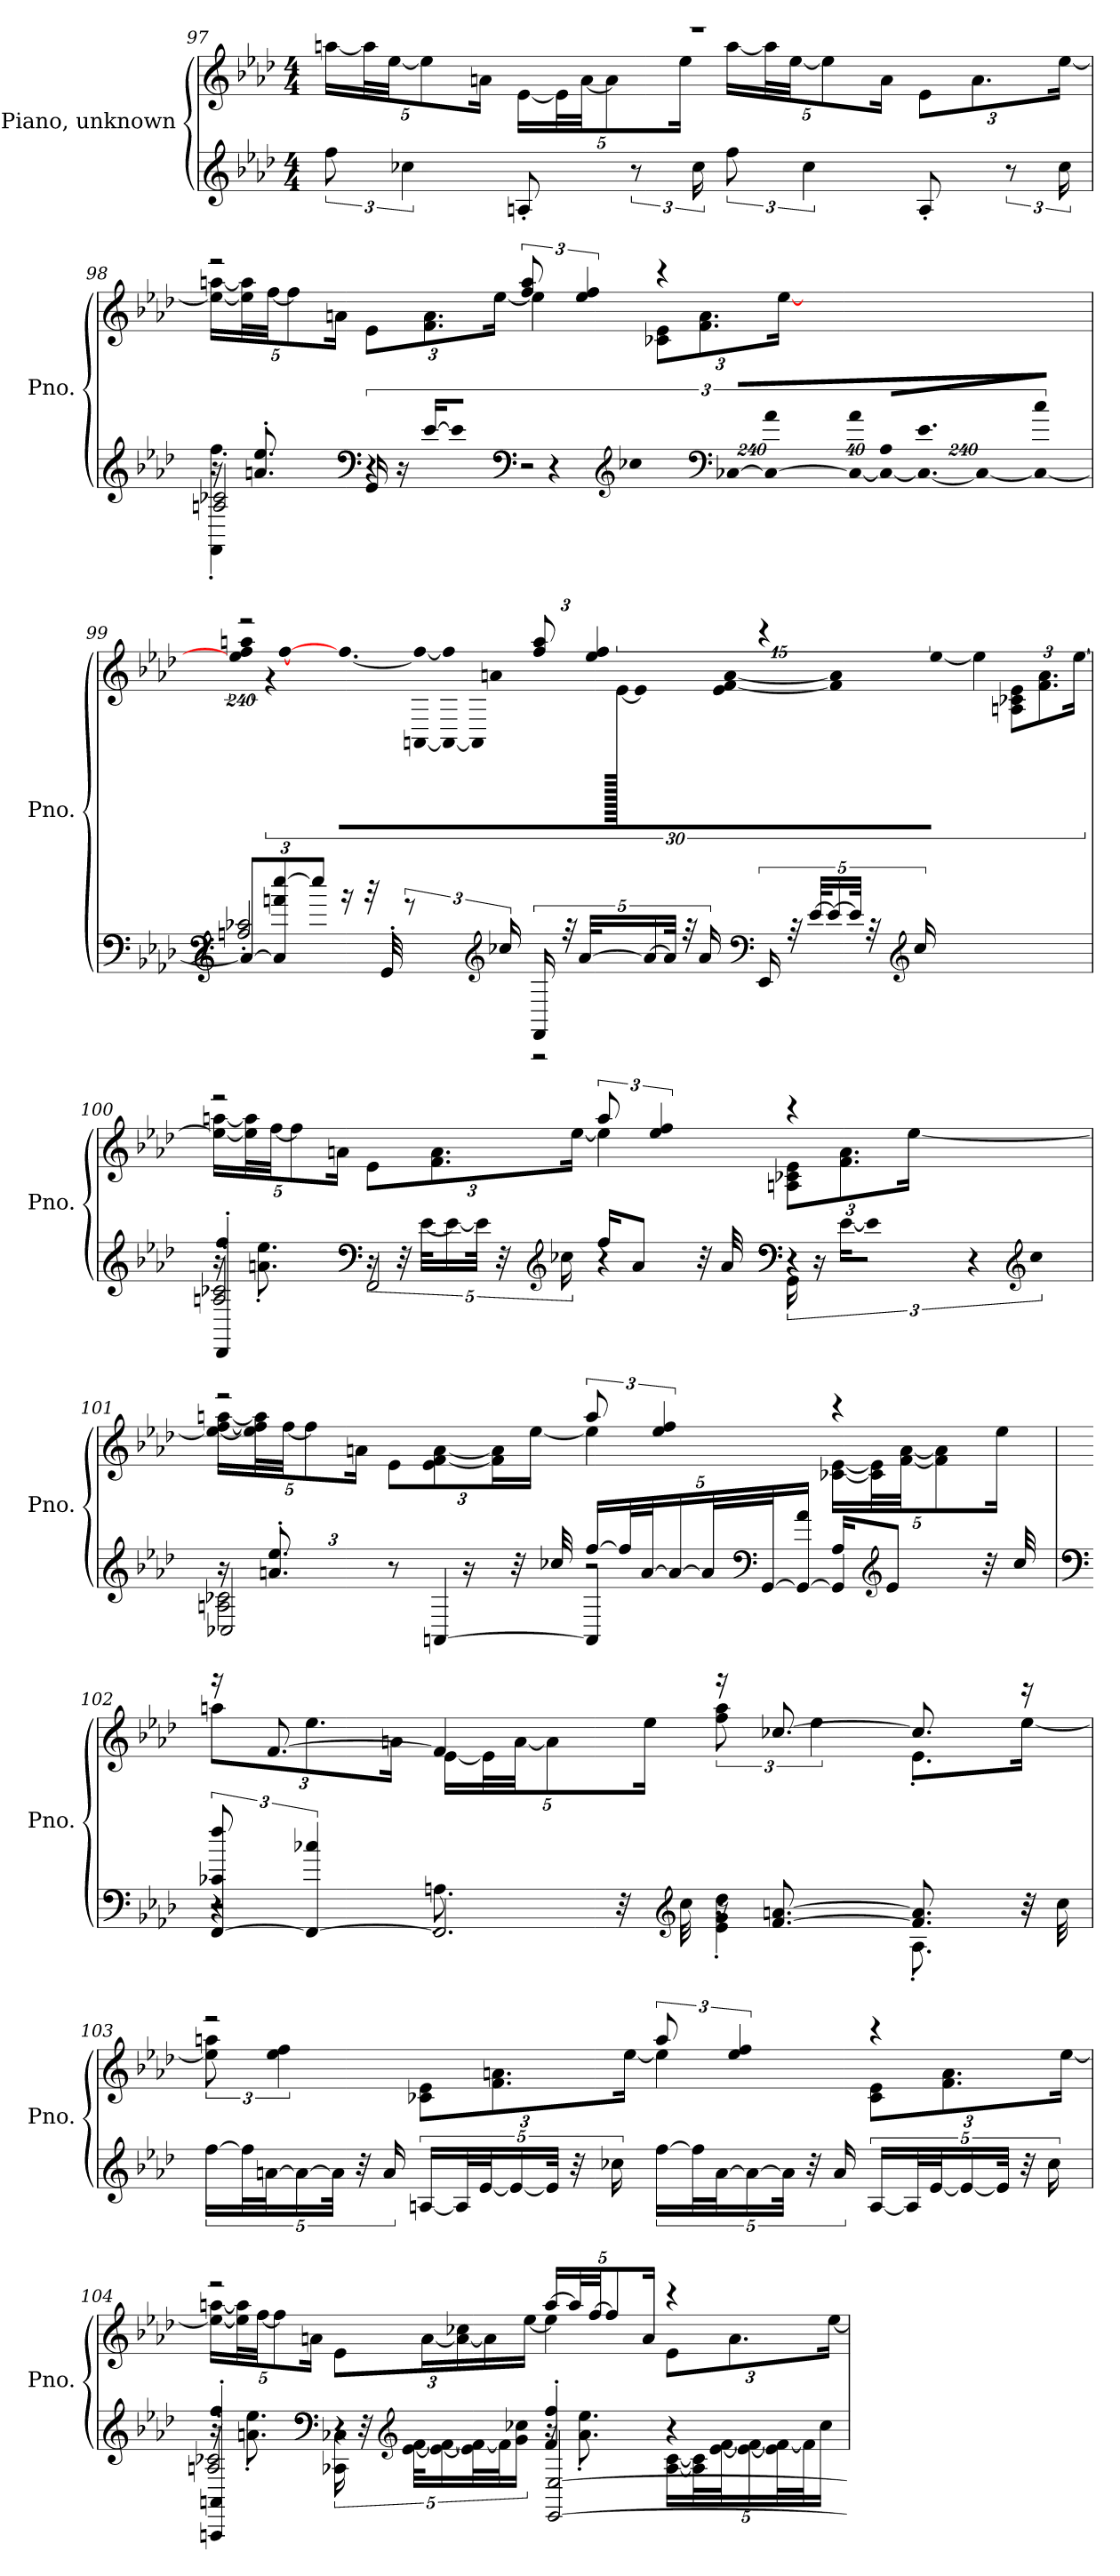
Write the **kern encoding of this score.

**kern	**kern
*part1	*part1
*staff2	*staff1
*I"Piano, unknown	*
*I'Pno.	*
!!LO:LB:g=z
*clefG2	*clefG2
*k[b-e-a-d-]	*k[b-e-a-d-]
*M4/4	*M4/4
=97	=97
*	*^
*	*	*Xbrackettup
12ff\	1r	[20aan\LL
.	.	40aa\L]
.	.	[40ee-\JJ
6cc-X\	.	.
.	.	10ee-\]
.	.	20an\Jk
8An'/	.	[20e-\LL
.	.	40e-\L]
.	.	[40a\JJ
.	.	10a\]
12r	.	.
.	.	20ee-\Jk
24cc-\	.	.
12ff\	.	[20aa\LL
.	.	40aa\L]
.	.	[40ee-\JJ
6cc-\	.	.
.	.	10ee-\]
.	.	20a\Jk
8A'/	.	12e-\L
.	.	12.a\
12r	.	.
24cc-\	.	[24ee-\Jk
!!LO:PB:g=z	!!
=98	=98	=98
*^	*	*
*	*^	*	*
16r	4FF\' 4ff\'	2An/' 2c-X/'	2r	20ee-\_ [20aan\LL
.	.	.	.	40ee-\] 40aa\]L
8.an/' 8.ee-/'	.	.	.	.
.	.	.	.	[40ff\JJ
.	.	.	.	10ff\]
.	.	.	.	20an\Jk
*clefF4	*	*	*	*
24GG/	4r	.	.	12e-\L
24r	.	.	.	.
[24e-/LL	.	.	.	12.f\ 12.a\
16e-/JJ]	.	.	.	.
32r	.	.	.	.
.	.	.	.	[24ee-\Jk
*clefG2	*	*	*	*
32cc-X/	.	.	.	.
*clefF4	*	*	*	*
*Xbrackettup	*	*	*	*
!LO:N:vis=16	!	!	!	!
*	*	*	*brackettup	*
[1920%137C-X/KL	2r	2r	12ff/ 12aa/	4ee-\]
!LO:N:vis=8	!	!	!	!
960%137C-/_ 960%137a/	.	.	.	.
.	.	.	6ee-/ 6ff/	.
!LO:N:vis=32	!	!	!	!
640%23C-/_ 640%23a/Jkk	.	.	.	.
!LO:N:vis=16	!	!	!	!
*	*	*	*	*Xbrackettup
1920%137C-/_ 1920%137A/LL	.	.	4r	12c-X\ 12e-\L
!LO:N:vis=16.	!	!	!	!
960%103C-/_ 960%103e-/	.	.	.	.
.	.	.	.	12.f\ 12.a\
!LO:N:vis=32	!	!	!	!
640%23C-/L_	.	.	.	.
.	.	.	.	[24ee-\Jk
!LO:N:vis=32	!	!	!	!
640%23C-/_ 640%23cc-/JJJ	.	.	.	.
.	1920ryy	1920ryy	1920ryy	1920ryy
*	*v	*v	*	*
!!LO:LB:g=z	!!
=99	=99	=99	=99
*	*	*	*brackettup
*	*^	*	*
!	!	!	!	!LO:N:vis=16
*	*v	*v	*	*
12C-/L_	2An/' 2c-X/'	2r	1920%137ee-\] 1920%137ff\ 1920%137aan\
!	!	!	!LO:N:vis=64
.	.	.	960%17r
12C-/] 12an/ [12ee-/	.	.	.
!	!	!	!LO:N:vis=64
.	.	.	[960%17ff\
.	.	.	1920ryy
!	!	!	!LO:N:vis=32.
.	.	.	1920%103ff\LLL_
!	!	!	!LO:N:vis=64
.	.	.	[960%17AAn\ 960%17ff\_L
12ee-/J]	.	.	.
!	!	!	!LO:N:vis=64
.	.	.	960%17AA\_ 960%17ff\]
!	!	!	!LO:N:vis=64
.	.	.	960%17AA\J]
!	!	!	!LO:N:vis=32
.	.	.	640%23an\JJ
16r	.	.	[1920e-\
.	.	.	640%53e-\]
32r	.	.	.
.	.	.	12e-\ [12f\ [12a\
32GG'/	.	.	.
*brackettup	*	*	*
12r	.	.	.
.	.	.	24f\] 24a\]L
*clefG2	*	*	*
24cc-X/	.	.	[24ee-\JJ
20FF/	2r	12ff/ 12aa/	4ee-\]
40r	.	.	.
[40a/KLL	.	.	.
.	.	6ee-/ 6ff/	.
20a/_	.	.	.
40a/JJk]	.	.	.
40r	.	.	.
20a/	.	.	.
*clefF4	*	*	*
*	*	*	*Xbrackettup
20EE-/	.	4r	12An\ 12c-X\ 12e-\L
40r	.	.	.
[40e-/KLL	.	.	.
.	.	.	12.f\ 12.a\
20e-/_	.	.	.
40e-/JJk]	.	.	.
40r	.	.	.
*clefG2	*	*	*
20cc-/	.	.	.
.	.	.	[24ee-\Jk
!!LO:LB:g=z	!!
=100	=100	=100	=100
*	*^	*	*
2An/' 2c-X/'	16r	4DD-/' 4ff/'	2r	20ee-\_ [20aan\LL
.	.	.	.	40ee-\] 40aa\]L
.	8.an\' 8.ee-\'	.	.	.
.	.	.	.	[40ff\JJ
.	.	.	.	10ff\]
.	.	.	.	20an\Jk
*clefF4	*	*	*	*
.	20r	2FF/	.	12e-\L
.	40r	.	.	.
.	[40e-\KLL	.	.	.
.	.	.	.	12.f\ 12.a\
.	20e-\_	.	.	.
.	40e-\JJk]	.	.	.
.	40r	.	.	.
*clefG2	*	*	*	*
.	20cc-X\	.	.	.
.	.	.	.	[24ee-\Jk
*	*	*	*brackettup	*
16ff/KL	4r	.	12aa/	4ee-\]
8a/J	.	.	.	.
.	.	.	6ee-/ 6ff/	.
32r	.	.	.	.
32a/	.	.	.	.
*clefF4	*	*	*	*
*	*	*	*	*Xbrackettup
4r	24GG\	4r	4r	12An\ 12c-X\ 12e-\L
.	24r	.	.	.
.	[24e-\LL	.	.	12.f\ 12.a\
.	16e-\JJ]	.	.	.
.	32r	.	.	.
.	.	.	.	[24ee-\Jk
*clefG2	*	*	*	*
.	32cc-\	.	.	.
!!LO:LB:g=z	!!
=101	=101	=101	=101	=101
16r	2An\ 2c-X\	3C-X/	2r	20ee-\_ [20ff\ [20aan\LL
.	.	.	.	40ee-\] 40ff\] 40aa\]L
8.an/' 8.ee-/'	.	.	.	.
.	.	.	.	[40ff\JJ
.	.	.	.	10ff\]
.	.	.	.	20an\Jk
8r	.	.	.	12e-\L
.	.	[6AAn/	.	12e-\ [12f\ [12a\
16r	.	.	.	.
.	.	.	.	24f\] 24a\]L
32r	.	.	.	.
.	.	.	.	[24ee-\JJ
32cc-X/	.	.	.	.
*Xbrackettup	*	*	*brackettup	*
[20ff/LL	2r	4AA/]	12aa/	4ee-\]
40ff/L]	.	.	.	.
[40a/J	.	.	.	.
.	.	.	6ee-/ 6ff/	.
20a/_	.	.	.	.
40a/L]	.	.	.	.
*clefF4	*	*	*	*
[40GG/J	.	.	.	.
20GG/_ 20a/JJ	.	.	.	.
*	*	*	*	*Xbrackettup
4GG/]	.	16A/KL	4r	[20c-X\ [20e-\LL
.	.	.	.	40c-\] 40e-\]L
*clefG2	*	*	*	*
.	.	8e-/J	.	.
.	.	.	.	[40f\ [40a\JJ
.	.	.	.	10f\] 10a\]
.	.	32r	.	.
.	.	.	.	20ee-\Jk
.	.	32cc-/	.	.
!!LO:LB:g=z	!!
=102	=102	=102	=102	=102
*clefF4	*	*	*	*
*	*	*brackettup	*	*
2r	4r	[12FF/ 12c-X/ 12ff/	16r	12aan\L
.	.	.	[8.f/	.
.	.	6FF/_ 6cc-X/	.	12.ee-\
.	.	.	.	24an\Jk
.	8.An'\	2.FF/]	4f/]	[20e-\LL
.	.	.	.	40e-\L]
.	.	.	.	[40a\JJ
.	.	.	.	10a\]
.	32r	.	.	.
.	.	.	.	20ee-\Jk
*clefG2	*	*	*	*
.	32cc-\	.	.	.
*	*	*	*	*brackettup
16r	4e-\' 4g\' 4dd-\'	.	16r	12ff\ 12aa\
[8.f/ [8.an/	.	.	[8.cc-X/	.
.	.	.	.	6ee-\
8.f/] 8.a/]	8.A'\	.	8.cc-/]	8.e-'\L
16r	32r	.	16r	[16ee-\Jk
.	32cc-\	.	.	.
*v	*v	*v	*	*
!!LO:LB:g=z	!!
=103	=103	=103
[20ff\LL	2r	12ee-\] 12aan\
40ff\L]	.	.
[40an\J	.	.
.	.	6ee-\ 6ff\
20a\_	.	.
40a\JJk]	.	.
40r	.	.
20a/	.	.
*	*	*Xbrackettup
[20An/LL	.	12c-X\ 12e-\L
40A/L]	.	.
[40e-/J	.	.
.	.	12.f\ 12.an\
20e-/_	.	.
40e-/JJk]	.	.
40r	.	.
20cc-X\	.	.
.	.	[24ee-\Jk
*	*brackettup	*
[20ff\LL	12aa/	4ee-\]
40ff\L]	.	.
[40a\J	.	.
.	6ee-/ 6ff/	.
20a\_	.	.
40a\JJk]	.	.
40r	.	.
20a/	.	.
*	*	*Xbrackettup
[20A/LL	4r	12c-\ 12e-\L
40A/L]	.	.
[40e-/J	.	.
.	.	12.f\ 12.a\
20e-/_	.	.
40e-/JJk]	.	.
40r	.	.
20cc-\	.	.
.	.	[24ee-\Jk
!!LO:PB:g=z	!!
=104	=104	=104
*^	*	*
*	*^	*	*
4AAAn/' 4AAn/' 4ff/'	16r	2An/' 2c-X/'	2r	20ee-\_ [20aan\LL
.	.	.	.	40ee-\] 40aa\]L
.	8.an\' 8.ee-\'	.	.	.
.	.	.	.	[40ff\JJ
.	.	.	.	10ff\]
.	.	.	.	20an\Jk
*clefF4	*	*	*	*
4r	20CC-X\ 20C-X\	.	.	12e-\L
.	40r	.	.	.
*clefG2	*	*	*	*
.	[40e-\ [40f\KLL	.	.	.
.	.	.	.	[24a\L
.	20e-\_ 20f\_	.	.	.
.	.	.	.	24a\_ 24cc-X\
.	40e-\] 40f\_L	.	.	.
.	.	.	.	24a\]
.	40f\J]	.	.	.
.	20g\ 20cc-X\JJ	.	.	.
.	.	.	.	[24ee-\JJ
4f/' 4ff/'	16r	[2EE-/ [2E-/	[20aa/LL	4ee-\]
.	.	.	40aa/L]	.
.	8.a\' 8.ee-\'	.	.	.
.	.	.	[40ff/JJ	.
.	.	.	10ff/]	.
.	.	.	20a/Jk	.
*	*Xbrackettup	*	*	*
4r	[20A\ [20c-\LL	.	4r	12e-\L
.	40A\] 40c-\]L	.	.	.
.	[40e-\ [40f\J	.	.	.
.	.	.	.	12.a\
.	20e-\_ 20f\_	.	.	.
.	40e-\] 40f\_L	.	.	.
.	40f\J]	.	.	.
.	20cc-\JJ	.	.	.
.	.	.	.	[24ee-\Jk
*v	*v	*v	*	*
*	*v	*v
=	=
*-	*-
